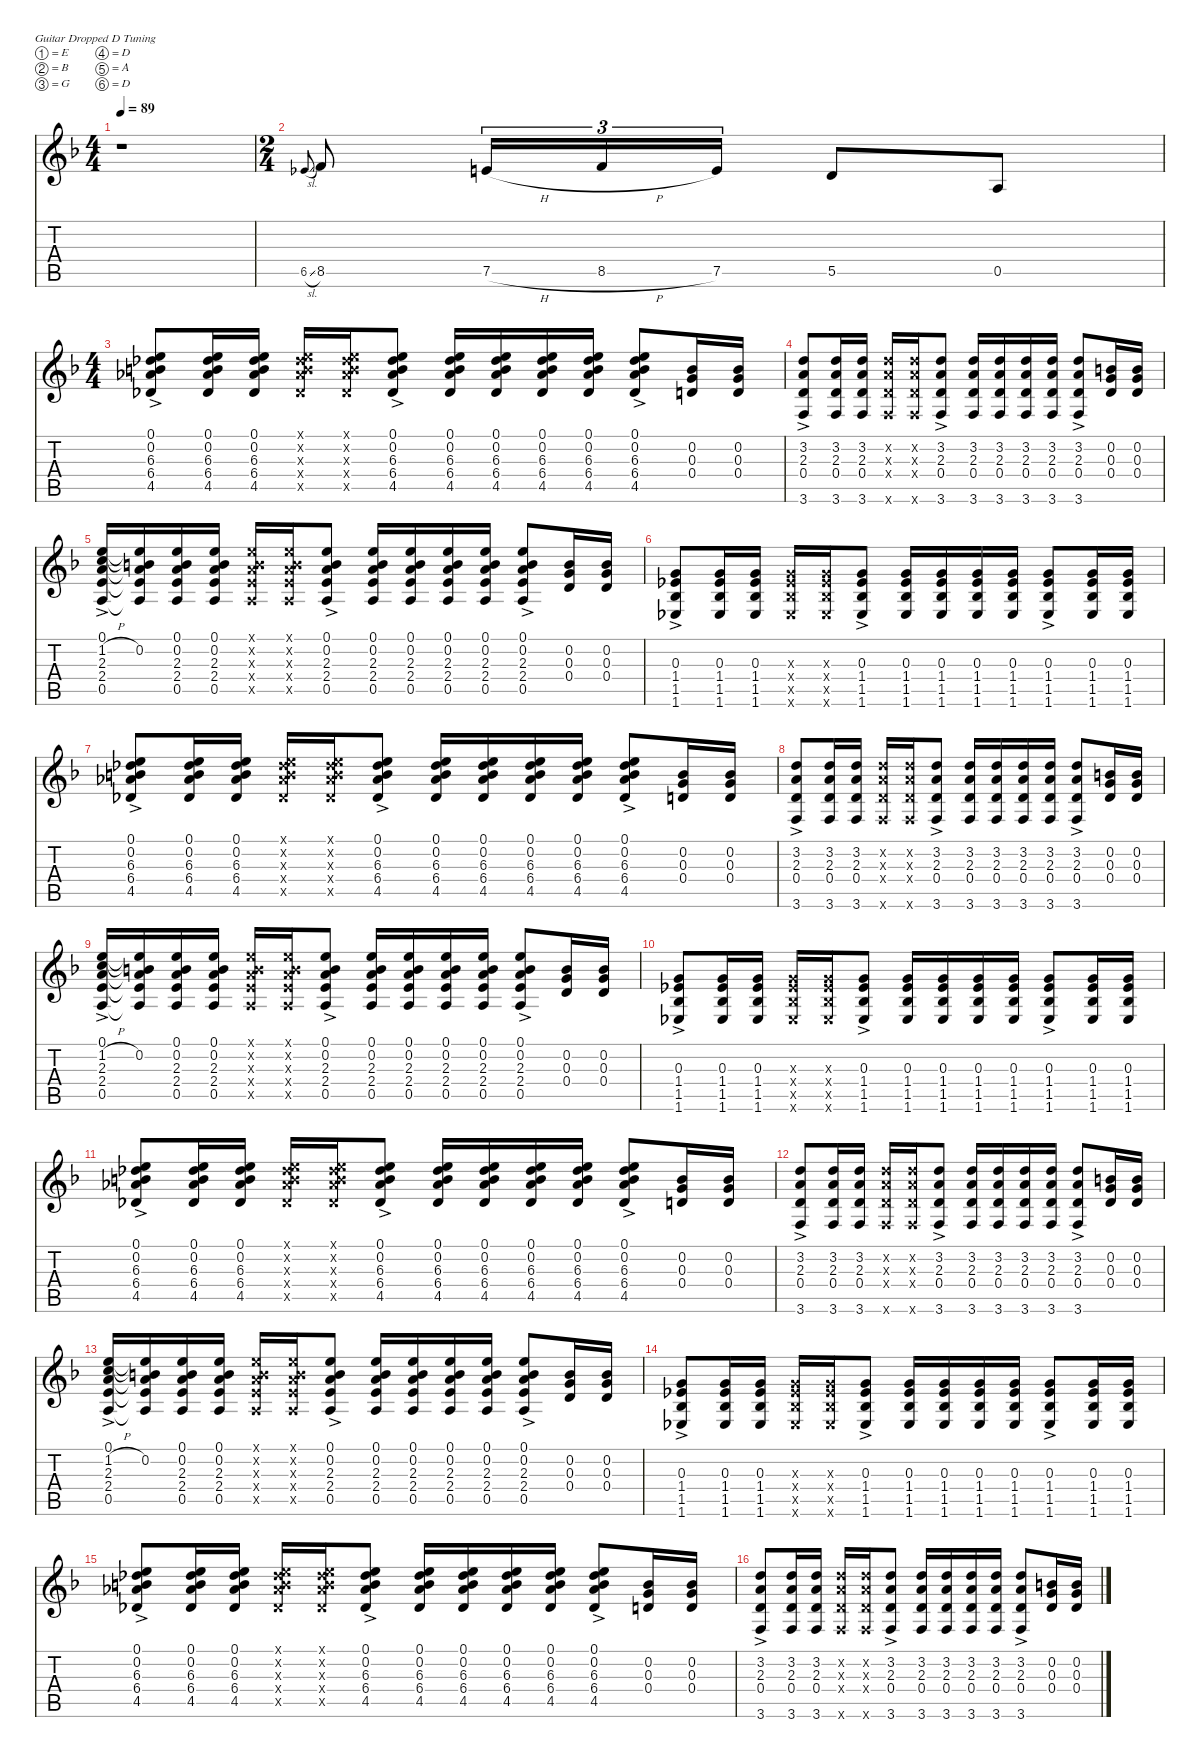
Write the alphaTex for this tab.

\defaultSystemsLayout 4
\hideDynamics
\bracketExtendMode nobrackets
\singleTrackTrackNamePolicy hidden
\multiTrackTrackNamePolicy hidden
\firstSystemTrackNameMode fullname
\firstSystemTrackNameOrientation horizontal
\otherSystemsTrackNameOrientation horizontal
\track ("Distorted Guitar 1" "dist.guit.") {instrument distortionguitar}
\staff {score tabs}
\tuning (E4 B3 G3 D3 A2 D2)
\ts (4 4)
\beaming (8 2 2 2 2)
\tempo 89
\clef g2
\ks f
r.1{dy mf instrument distortionguitar beam Down} |
\ts (2 4)
\beaming (8 2 2 2 2)
6.5{sl acc b}.8{gr onbeat beam Up} 8.5{acc forcenatural}.8{dy f beam Up} 7.5{h acc forcenatural}.16{tu (3 2) beam Up} 8.5{h acc forcenatural}.16{tu (3 2) beam Up} 7.5{acc forcenatural}.16{tu (3 2) beam Up} 5.5{acc forcenatural}.8{beam Up} 0.5{acc forcenatural}.8{beam Up} |
\ts (4 4)
\beaming (8 2 2 2 2)
(0.1{ac acc forcenatural} 0.2{ac acc forcenatural} 6.3{ac acc b} 6.4{ac acc b} 4.5{ac acc b}).8{dy mp beam Up} (0.1{acc forcenatural} 0.2{acc forcenatural} 6.3{acc b} 6.4{acc b} 4.5{acc b}).16{dy mf beam Up} (0.1{acc forcenatural} 0.2{acc forcenatural} 6.3{acc b} 6.4{acc b} 4.5{acc b}).16{beam Up} (0.1{x acc forcenatural} 0.2{x acc forcenatural} 6.3{x acc b} 6.4{x acc b} 4.5{x acc b}).16{beam Up} (0.1{x acc forcenatural} 0.2{x acc forcenatural} 6.3{x acc b} 6.4{x acc b} 4.5{x acc b}).16{beam Up} (0.1{ac acc forcenatural} 0.2{ac acc forcenatural} 6.3{ac acc b} 6.4{ac acc b} 4.5{ac acc b}).8{beam Up} (0.1{acc forcenatural} 0.2{acc forcenatural} 6.3{acc b} 6.4{acc b} 4.5{acc b}).16{beam Up} (0.1{acc forcenatural} 0.2{acc forcenatural} 6.3{acc b} 6.4{acc b} 4.5{acc b}).16{beam Up} (0.1{acc forcenatural} 0.2{acc forcenatural} 6.3{acc b} 6.4{acc b} 4.5{acc b}).16{beam Up} (0.1{acc forcenatural} 0.2{acc forcenatural} 6.3{acc b} 6.4{acc b} 4.5{acc b}).16{beam Up} (0.1{ac acc forcenatural} 0.2{ac acc forcenatural} 6.3{ac acc b} 6.4{ac acc b} 4.5{ac acc b}).8{beam Up} (0.2{acc forcenatural} 0.3{acc forcenatural} 0.4{acc forcenatural}).16{beam Up} (0.2{acc forcenatural} 0.3{acc forcenatural} 0.4{acc forcenatural}).16{beam Up} |
(3.2{ac acc forcenatural} 2.3{ac acc forcenatural} 0.4{ac acc forcenatural} 3.6{ac acc forcenatural}).8{dy ff beam Up} (3.2{acc forcenatural} 2.3{acc forcenatural} 0.4{acc forcenatural} 3.6{acc forcenatural}).16{beam Up} (3.2{acc forcenatural} 2.3{acc forcenatural} 0.4{acc forcenatural} 3.6{acc forcenatural}).16{beam Up} (3.2{x acc forcenatural} 2.3{x acc forcenatural} 0.4{x acc forcenatural} 3.6{x acc forcenatural}).16{beam Up} (3.2{x acc forcenatural} 2.3{x acc forcenatural} 0.4{x acc forcenatural} 3.6{x acc forcenatural}).16{beam Up} (3.2{ac acc forcenatural} 2.3{ac acc forcenatural} 0.4{ac acc forcenatural} 3.6{ac acc forcenatural}).8{beam Up} (3.2{acc forcenatural} 2.3{acc forcenatural} 0.4{acc forcenatural} 3.6{acc forcenatural}).16{beam Up} (3.2{acc forcenatural} 2.3{acc forcenatural} 0.4{acc forcenatural} 3.6{acc forcenatural}).16{beam Up} (3.2{acc forcenatural} 2.3{acc forcenatural} 0.4{acc forcenatural} 3.6{acc forcenatural}).16{beam Up} (3.2{acc forcenatural} 2.3{acc forcenatural} 0.4{acc forcenatural} 3.6{acc forcenatural}).16{beam Up} (3.2{ac acc forcenatural} 2.3{ac acc forcenatural} 0.4{ac acc forcenatural} 3.6{ac acc forcenatural}).8{beam Up} (0.2{acc forcenatural} 0.3{acc forcenatural} 0.4{acc forcenatural}).16{beam Up} (0.2{acc forcenatural} 0.3{acc forcenatural} 0.4{acc forcenatural}).16{beam Up} |
(0.1{ac acc forcenatural} 1.2{h ac acc forcenatural} 2.3{ac acc forcenatural} 2.4{ac acc forcenatural} 0.5{ac acc forcenatural}).16{beam Up} (0.1{t acc forcenatural} 0.2{acc forcenatural} 2.3{t acc forcenatural} 2.4{t acc forcenatural} 0.5{t acc forcenatural}).16{beam Up} (0.1{acc forcenatural} 0.2{acc forcenatural} 2.3{acc forcenatural} 2.4{acc forcenatural} 0.5{acc forcenatural}).16{beam Up} (0.1{acc forcenatural} 0.2{acc forcenatural} 2.3{acc forcenatural} 2.4{acc forcenatural} 0.5{acc forcenatural}).16{beam Up} (0.1{x acc forcenatural} 0.2{x acc forcenatural} 2.3{x acc forcenatural} 2.4{x acc forcenatural} 0.5{x acc forcenatural}).16{beam Up} (0.1{x acc forcenatural} 0.2{x acc forcenatural} 2.3{x acc forcenatural} 2.4{x acc forcenatural} 0.5{x acc forcenatural}).16{beam Up} (0.1{ac acc forcenatural} 0.2{ac acc forcenatural} 2.3{ac acc forcenatural} 2.4{ac acc forcenatural} 0.5{ac acc forcenatural}).8{beam Up} (0.1{acc forcenatural} 0.2{acc forcenatural} 2.3{acc forcenatural} 2.4{acc forcenatural} 0.5{acc forcenatural}).16{beam Up} (0.1{acc forcenatural} 0.2{acc forcenatural} 2.3{acc forcenatural} 2.4{acc forcenatural} 0.5{acc forcenatural}).16{beam Up} (0.1{acc forcenatural} 0.2{acc forcenatural} 2.3{acc forcenatural} 2.4{acc forcenatural} 0.5{acc forcenatural}).16{beam Up} (0.1{acc forcenatural} 0.2{acc forcenatural} 2.3{acc forcenatural} 2.4{acc forcenatural} 0.5{acc forcenatural}).16{beam Up} (0.1{ac acc forcenatural} 0.2{ac acc forcenatural} 2.3{ac acc forcenatural} 2.4{ac acc forcenatural} 0.5{ac acc forcenatural}).8{beam Up} (0.2{acc forcenatural} 0.3{acc forcenatural} 0.4{acc forcenatural}).16{beam Up} (0.2{acc forcenatural} 0.3{acc forcenatural} 0.4{acc forcenatural}).16{beam Up} |
(0.3{ac acc forcenatural} 1.4{ac acc b} 1.5{ac acc b} 1.6{ac acc b}).8{beam Up} (0.3{acc forcenatural} 1.4{acc b} 1.5{acc b} 1.6{acc b}).16{beam Up} (0.3{acc forcenatural} 1.4{acc b} 1.5{acc b} 1.6{acc b}).16{beam Up} (0.3{x acc forcenatural} 1.4{x acc b} 1.5{x acc b} 1.6{x acc b}).16{beam Up} (0.3{x acc forcenatural} 1.4{x acc b} 1.5{x acc b} 1.6{x acc b}).16{beam Up} (0.3{ac acc forcenatural} 1.4{ac acc b} 1.5{ac acc b} 1.6{ac acc b}).8{beam Up} (0.3{acc forcenatural} 1.4{acc b} 1.5{acc b} 1.6{acc b}).16{beam Up} (0.3{acc forcenatural} 1.4{acc b} 1.5{acc b} 1.6{acc b}).16{beam Up} (0.3{acc forcenatural} 1.4{acc b} 1.5{acc b} 1.6{acc b}).16{beam Up} (0.3{acc forcenatural} 1.4{acc b} 1.5{acc b} 1.6{acc b}).16{beam Up} (0.3{ac acc forcenatural} 1.4{ac acc b} 1.5{ac acc b} 1.6{ac acc b}).8{beam Up} (0.3{acc forcenatural} 1.4{acc b} 1.5{acc b} 1.6{acc b}).16{beam Up} (0.3{acc forcenatural} 1.4{acc b} 1.5{acc b} 1.6{acc b}).16{beam Up} |
(0.1{ac acc forcenatural} 0.2{ac acc forcenatural} 6.3{ac acc b} 6.4{ac acc b} 4.5{ac acc b}).8{dy mp beam Up} (0.1{acc forcenatural} 0.2{acc forcenatural} 6.3{acc b} 6.4{acc b} 4.5{acc b}).16{dy mf beam Up} (0.1{acc forcenatural} 0.2{acc forcenatural} 6.3{acc b} 6.4{acc b} 4.5{acc b}).16{beam Up} (0.1{x acc forcenatural} 0.2{x acc forcenatural} 6.3{x acc b} 6.4{x acc b} 4.5{x acc b}).16{beam Up} (0.1{x acc forcenatural} 0.2{x acc forcenatural} 6.3{x acc b} 6.4{x acc b} 4.5{x acc b}).16{beam Up} (0.1{ac acc forcenatural} 0.2{ac acc forcenatural} 6.3{ac acc b} 6.4{ac acc b} 4.5{ac acc b}).8{beam Up} (0.1{acc forcenatural} 0.2{acc forcenatural} 6.3{acc b} 6.4{acc b} 4.5{acc b}).16{beam Up} (0.1{acc forcenatural} 0.2{acc forcenatural} 6.3{acc b} 6.4{acc b} 4.5{acc b}).16{beam Up} (0.1{acc forcenatural} 0.2{acc forcenatural} 6.3{acc b} 6.4{acc b} 4.5{acc b}).16{beam Up} (0.1{acc forcenatural} 0.2{acc forcenatural} 6.3{acc b} 6.4{acc b} 4.5{acc b}).16{beam Up} (0.1{ac acc forcenatural} 0.2{ac acc forcenatural} 6.3{ac acc b} 6.4{ac acc b} 4.5{ac acc b}).8{beam Up} (0.2{acc forcenatural} 0.3{acc forcenatural} 0.4{acc forcenatural}).16{beam Up} (0.2{acc forcenatural} 0.3{acc forcenatural} 0.4{acc forcenatural}).16{beam Up} |
(3.2{ac acc forcenatural} 2.3{ac acc forcenatural} 0.4{ac acc forcenatural} 3.6{ac acc forcenatural}).8{dy ff beam Up} (3.2{acc forcenatural} 2.3{acc forcenatural} 0.4{acc forcenatural} 3.6{acc forcenatural}).16{beam Up} (3.2{acc forcenatural} 2.3{acc forcenatural} 0.4{acc forcenatural} 3.6{acc forcenatural}).16{beam Up} (3.2{x acc forcenatural} 2.3{x acc forcenatural} 0.4{x acc forcenatural} 3.6{x acc forcenatural}).16{beam Up} (3.2{x acc forcenatural} 2.3{x acc forcenatural} 0.4{x acc forcenatural} 3.6{x acc forcenatural}).16{beam Up} (3.2{ac acc forcenatural} 2.3{ac acc forcenatural} 0.4{ac acc forcenatural} 3.6{ac acc forcenatural}).8{beam Up} (3.2{acc forcenatural} 2.3{acc forcenatural} 0.4{acc forcenatural} 3.6{acc forcenatural}).16{beam Up} (3.2{acc forcenatural} 2.3{acc forcenatural} 0.4{acc forcenatural} 3.6{acc forcenatural}).16{beam Up} (3.2{acc forcenatural} 2.3{acc forcenatural} 0.4{acc forcenatural} 3.6{acc forcenatural}).16{beam Up} (3.2{acc forcenatural} 2.3{acc forcenatural} 0.4{acc forcenatural} 3.6{acc forcenatural}).16{beam Up} (3.2{ac acc forcenatural} 2.3{ac acc forcenatural} 0.4{ac acc forcenatural} 3.6{ac acc forcenatural}).8{beam Up} (0.2{acc forcenatural} 0.3{acc forcenatural} 0.4{acc forcenatural}).16{beam Up} (0.2{acc forcenatural} 0.3{acc forcenatural} 0.4{acc forcenatural}).16{beam Up} |
(0.1{ac acc forcenatural} 1.2{h ac acc forcenatural} 2.3{ac acc forcenatural} 2.4{ac acc forcenatural} 0.5{ac acc forcenatural}).16{beam Up} (0.1{t acc forcenatural} 0.2{acc forcenatural} 2.3{t acc forcenatural} 2.4{t acc forcenatural} 0.5{t acc forcenatural}).16{beam Up} (0.1{acc forcenatural} 0.2{acc forcenatural} 2.3{acc forcenatural} 2.4{acc forcenatural} 0.5{acc forcenatural}).16{beam Up} (0.1{acc forcenatural} 0.2{acc forcenatural} 2.3{acc forcenatural} 2.4{acc forcenatural} 0.5{acc forcenatural}).16{beam Up} (0.1{x acc forcenatural} 0.2{x acc forcenatural} 2.3{x acc forcenatural} 2.4{x acc forcenatural} 0.5{x acc forcenatural}).16{beam Up} (0.1{x acc forcenatural} 0.2{x acc forcenatural} 2.3{x acc forcenatural} 2.4{x acc forcenatural} 0.5{x acc forcenatural}).16{beam Up} (0.1{ac acc forcenatural} 0.2{ac acc forcenatural} 2.3{ac acc forcenatural} 2.4{ac acc forcenatural} 0.5{ac acc forcenatural}).8{beam Up} (0.1{acc forcenatural} 0.2{acc forcenatural} 2.3{acc forcenatural} 2.4{acc forcenatural} 0.5{acc forcenatural}).16{beam Up} (0.1{acc forcenatural} 0.2{acc forcenatural} 2.3{acc forcenatural} 2.4{acc forcenatural} 0.5{acc forcenatural}).16{beam Up} (0.1{acc forcenatural} 0.2{acc forcenatural} 2.3{acc forcenatural} 2.4{acc forcenatural} 0.5{acc forcenatural}).16{beam Up} (0.1{acc forcenatural} 0.2{acc forcenatural} 2.3{acc forcenatural} 2.4{acc forcenatural} 0.5{acc forcenatural}).16{beam Up} (0.1{ac acc forcenatural} 0.2{ac acc forcenatural} 2.3{ac acc forcenatural} 2.4{ac acc forcenatural} 0.5{ac acc forcenatural}).8{beam Up} (0.2{acc forcenatural} 0.3{acc forcenatural} 0.4{acc forcenatural}).16{beam Up} (0.2{acc forcenatural} 0.3{acc forcenatural} 0.4{acc forcenatural}).16{beam Up} |
(0.3{ac acc forcenatural} 1.4{ac acc b} 1.5{ac acc b} 1.6{ac acc b}).8{beam Up} (0.3{acc forcenatural} 1.4{acc b} 1.5{acc b} 1.6{acc b}).16{beam Up} (0.3{acc forcenatural} 1.4{acc b} 1.5{acc b} 1.6{acc b}).16{beam Up} (0.3{x acc forcenatural} 1.4{x acc b} 1.5{x acc b} 1.6{x acc b}).16{beam Up} (0.3{x acc forcenatural} 1.4{x acc b} 1.5{x acc b} 1.6{x acc b}).16{beam Up} (0.3{ac acc forcenatural} 1.4{ac acc b} 1.5{ac acc b} 1.6{ac acc b}).8{beam Up} (0.3{acc forcenatural} 1.4{acc b} 1.5{acc b} 1.6{acc b}).16{beam Up} (0.3{acc forcenatural} 1.4{acc b} 1.5{acc b} 1.6{acc b}).16{beam Up} (0.3{acc forcenatural} 1.4{acc b} 1.5{acc b} 1.6{acc b}).16{beam Up} (0.3{acc forcenatural} 1.4{acc b} 1.5{acc b} 1.6{acc b}).16{beam Up} (0.3{ac acc forcenatural} 1.4{ac acc b} 1.5{ac acc b} 1.6{ac acc b}).8{beam Up} (0.3{acc forcenatural} 1.4{acc b} 1.5{acc b} 1.6{acc b}).16{beam Up} (0.3{acc forcenatural} 1.4{acc b} 1.5{acc b} 1.6{acc b}).16{beam Up} |
(0.1{ac acc forcenatural} 0.2{ac acc forcenatural} 6.3{ac acc b} 6.4{ac acc b} 4.5{ac acc b}).8{dy mp beam Up} (0.1{acc forcenatural} 0.2{acc forcenatural} 6.3{acc b} 6.4{acc b} 4.5{acc b}).16{dy mf beam Up} (0.1{acc forcenatural} 0.2{acc forcenatural} 6.3{acc b} 6.4{acc b} 4.5{acc b}).16{beam Up} (0.1{x acc forcenatural} 0.2{x acc forcenatural} 6.3{x acc b} 6.4{x acc b} 4.5{x acc b}).16{beam Up} (0.1{x acc forcenatural} 0.2{x acc forcenatural} 6.3{x acc b} 6.4{x acc b} 4.5{x acc b}).16{beam Up} (0.1{ac acc forcenatural} 0.2{ac acc forcenatural} 6.3{ac acc b} 6.4{ac acc b} 4.5{ac acc b}).8{beam Up} (0.1{acc forcenatural} 0.2{acc forcenatural} 6.3{acc b} 6.4{acc b} 4.5{acc b}).16{beam Up} (0.1{acc forcenatural} 0.2{acc forcenatural} 6.3{acc b} 6.4{acc b} 4.5{acc b}).16{beam Up} (0.1{acc forcenatural} 0.2{acc forcenatural} 6.3{acc b} 6.4{acc b} 4.5{acc b}).16{beam Up} (0.1{acc forcenatural} 0.2{acc forcenatural} 6.3{acc b} 6.4{acc b} 4.5{acc b}).16{beam Up} (0.1{ac acc forcenatural} 0.2{ac acc forcenatural} 6.3{ac acc b} 6.4{ac acc b} 4.5{ac acc b}).8{beam Up} (0.2{acc forcenatural} 0.3{acc forcenatural} 0.4{acc forcenatural}).16{beam Up} (0.2{acc forcenatural} 0.3{acc forcenatural} 0.4{acc forcenatural}).16{beam Up} |
(3.2{ac acc forcenatural} 2.3{ac acc forcenatural} 0.4{ac acc forcenatural} 3.6{ac acc forcenatural}).8{dy ff beam Up} (3.2{acc forcenatural} 2.3{acc forcenatural} 0.4{acc forcenatural} 3.6{acc forcenatural}).16{beam Up} (3.2{acc forcenatural} 2.3{acc forcenatural} 0.4{acc forcenatural} 3.6{acc forcenatural}).16{beam Up} (3.2{x acc forcenatural} 2.3{x acc forcenatural} 0.4{x acc forcenatural} 3.6{x acc forcenatural}).16{beam Up} (3.2{x acc forcenatural} 2.3{x acc forcenatural} 0.4{x acc forcenatural} 3.6{x acc forcenatural}).16{beam Up} (3.2{ac acc forcenatural} 2.3{ac acc forcenatural} 0.4{ac acc forcenatural} 3.6{ac acc forcenatural}).8{beam Up} (3.2{acc forcenatural} 2.3{acc forcenatural} 0.4{acc forcenatural} 3.6{acc forcenatural}).16{beam Up} (3.2{acc forcenatural} 2.3{acc forcenatural} 0.4{acc forcenatural} 3.6{acc forcenatural}).16{beam Up} (3.2{acc forcenatural} 2.3{acc forcenatural} 0.4{acc forcenatural} 3.6{acc forcenatural}).16{beam Up} (3.2{acc forcenatural} 2.3{acc forcenatural} 0.4{acc forcenatural} 3.6{acc forcenatural}).16{beam Up} (3.2{ac acc forcenatural} 2.3{ac acc forcenatural} 0.4{ac acc forcenatural} 3.6{ac acc forcenatural}).8{beam Up} (0.2{acc forcenatural} 0.3{acc forcenatural} 0.4{acc forcenatural}).16{beam Up} (0.2{acc forcenatural} 0.3{acc forcenatural} 0.4{acc forcenatural}).16{beam Up} |
(0.1{ac acc forcenatural} 1.2{h ac acc forcenatural} 2.3{ac acc forcenatural} 2.4{ac acc forcenatural} 0.5{ac acc forcenatural}).16{beam Up} (0.1{t acc forcenatural} 0.2{acc forcenatural} 2.3{t acc forcenatural} 2.4{t acc forcenatural} 0.5{t acc forcenatural}).16{beam Up} (0.1{acc forcenatural} 0.2{acc forcenatural} 2.3{acc forcenatural} 2.4{acc forcenatural} 0.5{acc forcenatural}).16{beam Up} (0.1{acc forcenatural} 0.2{acc forcenatural} 2.3{acc forcenatural} 2.4{acc forcenatural} 0.5{acc forcenatural}).16{beam Up} (0.1{x acc forcenatural} 0.2{x acc forcenatural} 2.3{x acc forcenatural} 2.4{x acc forcenatural} 0.5{x acc forcenatural}).16{beam Up} (0.1{x acc forcenatural} 0.2{x acc forcenatural} 2.3{x acc forcenatural} 2.4{x acc forcenatural} 0.5{x acc forcenatural}).16{beam Up} (0.1{ac acc forcenatural} 0.2{ac acc forcenatural} 2.3{ac acc forcenatural} 2.4{ac acc forcenatural} 0.5{ac acc forcenatural}).8{beam Up} (0.1{acc forcenatural} 0.2{acc forcenatural} 2.3{acc forcenatural} 2.4{acc forcenatural} 0.5{acc forcenatural}).16{beam Up} (0.1{acc forcenatural} 0.2{acc forcenatural} 2.3{acc forcenatural} 2.4{acc forcenatural} 0.5{acc forcenatural}).16{beam Up} (0.1{acc forcenatural} 0.2{acc forcenatural} 2.3{acc forcenatural} 2.4{acc forcenatural} 0.5{acc forcenatural}).16{beam Up} (0.1{acc forcenatural} 0.2{acc forcenatural} 2.3{acc forcenatural} 2.4{acc forcenatural} 0.5{acc forcenatural}).16{beam Up} (0.1{ac acc forcenatural} 0.2{ac acc forcenatural} 2.3{ac acc forcenatural} 2.4{ac acc forcenatural} 0.5{ac acc forcenatural}).8{beam Up} (0.2{acc forcenatural} 0.3{acc forcenatural} 0.4{acc forcenatural}).16{beam Up} (0.2{acc forcenatural} 0.3{acc forcenatural} 0.4{acc forcenatural}).16{beam Up} |
(0.3{ac acc forcenatural} 1.4{ac acc b} 1.5{ac acc b} 1.6{ac acc b}).8{beam Up} (0.3{acc forcenatural} 1.4{acc b} 1.5{acc b} 1.6{acc b}).16{beam Up} (0.3{acc forcenatural} 1.4{acc b} 1.5{acc b} 1.6{acc b}).16{beam Up} (0.3{x acc forcenatural} 1.4{x acc b} 1.5{x acc b} 1.6{x acc b}).16{beam Up} (0.3{x acc forcenatural} 1.4{x acc b} 1.5{x acc b} 1.6{x acc b}).16{beam Up} (0.3{ac acc forcenatural} 1.4{ac acc b} 1.5{ac acc b} 1.6{ac acc b}).8{beam Up} (0.3{acc forcenatural} 1.4{acc b} 1.5{acc b} 1.6{acc b}).16{beam Up} (0.3{acc forcenatural} 1.4{acc b} 1.5{acc b} 1.6{acc b}).16{beam Up} (0.3{acc forcenatural} 1.4{acc b} 1.5{acc b} 1.6{acc b}).16{beam Up} (0.3{acc forcenatural} 1.4{acc b} 1.5{acc b} 1.6{acc b}).16{beam Up} (0.3{ac acc forcenatural} 1.4{ac acc b} 1.5{ac acc b} 1.6{ac acc b}).8{beam Up} (0.3{acc forcenatural} 1.4{acc b} 1.5{acc b} 1.6{acc b}).16{beam Up} (0.3{acc forcenatural} 1.4{acc b} 1.5{acc b} 1.6{acc b}).16{beam Up} |
(0.1{ac acc forcenatural} 0.2{ac acc forcenatural} 6.3{ac acc b} 6.4{ac acc b} 4.5{ac acc b}).8{dy mp beam Up} (0.1{acc forcenatural} 0.2{acc forcenatural} 6.3{acc b} 6.4{acc b} 4.5{acc b}).16{dy mf beam Up} (0.1{acc forcenatural} 0.2{acc forcenatural} 6.3{acc b} 6.4{acc b} 4.5{acc b}).16{beam Up} (0.1{x acc forcenatural} 0.2{x acc forcenatural} 6.3{x acc b} 6.4{x acc b} 4.5{x acc b}).16{beam Up} (0.1{x acc forcenatural} 0.2{x acc forcenatural} 6.3{x acc b} 6.4{x acc b} 4.5{x acc b}).16{beam Up} (0.1{ac acc forcenatural} 0.2{ac acc forcenatural} 6.3{ac acc b} 6.4{ac acc b} 4.5{ac acc b}).8{beam Up} (0.1{acc forcenatural} 0.2{acc forcenatural} 6.3{acc b} 6.4{acc b} 4.5{acc b}).16{beam Up} (0.1{acc forcenatural} 0.2{acc forcenatural} 6.3{acc b} 6.4{acc b} 4.5{acc b}).16{beam Up} (0.1{acc forcenatural} 0.2{acc forcenatural} 6.3{acc b} 6.4{acc b} 4.5{acc b}).16{beam Up} (0.1{acc forcenatural} 0.2{acc forcenatural} 6.3{acc b} 6.4{acc b} 4.5{acc b}).16{beam Up} (0.1{ac acc forcenatural} 0.2{ac acc forcenatural} 6.3{ac acc b} 6.4{ac acc b} 4.5{ac acc b}).8{beam Up} (0.2{acc forcenatural} 0.3{acc forcenatural} 0.4{acc forcenatural}).16{beam Up} (0.2{acc forcenatural} 0.3{acc forcenatural} 0.4{acc forcenatural}).16{beam Up} |
(3.2{ac acc forcenatural} 2.3{ac acc forcenatural} 0.4{ac acc forcenatural} 3.6{ac acc forcenatural}).8{dy ff beam Up} (3.2{acc forcenatural} 2.3{acc forcenatural} 0.4{acc forcenatural} 3.6{acc forcenatural}).16{beam Up} (3.2{acc forcenatural} 2.3{acc forcenatural} 0.4{acc forcenatural} 3.6{acc forcenatural}).16{beam Up} (3.2{x acc forcenatural} 2.3{x acc forcenatural} 0.4{x acc forcenatural} 3.6{x acc forcenatural}).16{beam Up} (3.2{x acc forcenatural} 2.3{x acc forcenatural} 0.4{x acc forcenatural} 3.6{x acc forcenatural}).16{beam Up} (3.2{ac acc forcenatural} 2.3{ac acc forcenatural} 0.4{ac acc forcenatural} 3.6{ac acc forcenatural}).8{beam Up} (3.2{acc forcenatural} 2.3{acc forcenatural} 0.4{acc forcenatural} 3.6{acc forcenatural}).16{beam Up} (3.2{acc forcenatural} 2.3{acc forcenatural} 0.4{acc forcenatural} 3.6{acc forcenatural}).16{beam Up} (3.2{acc forcenatural} 2.3{acc forcenatural} 0.4{acc forcenatural} 3.6{acc forcenatural}).16{beam Up} (3.2{acc forcenatural} 2.3{acc forcenatural} 0.4{acc forcenatural} 3.6{acc forcenatural}).16{beam Up} (3.2{ac acc forcenatural} 2.3{ac acc forcenatural} 0.4{ac acc forcenatural} 3.6{ac acc forcenatural}).8{beam Up} (0.2{acc forcenatural} 0.3{acc forcenatural} 0.4{acc forcenatural}).16{beam Up} (0.2{acc forcenatural} 0.3{acc forcenatural} 0.4{acc forcenatural}).16{beam Up}
